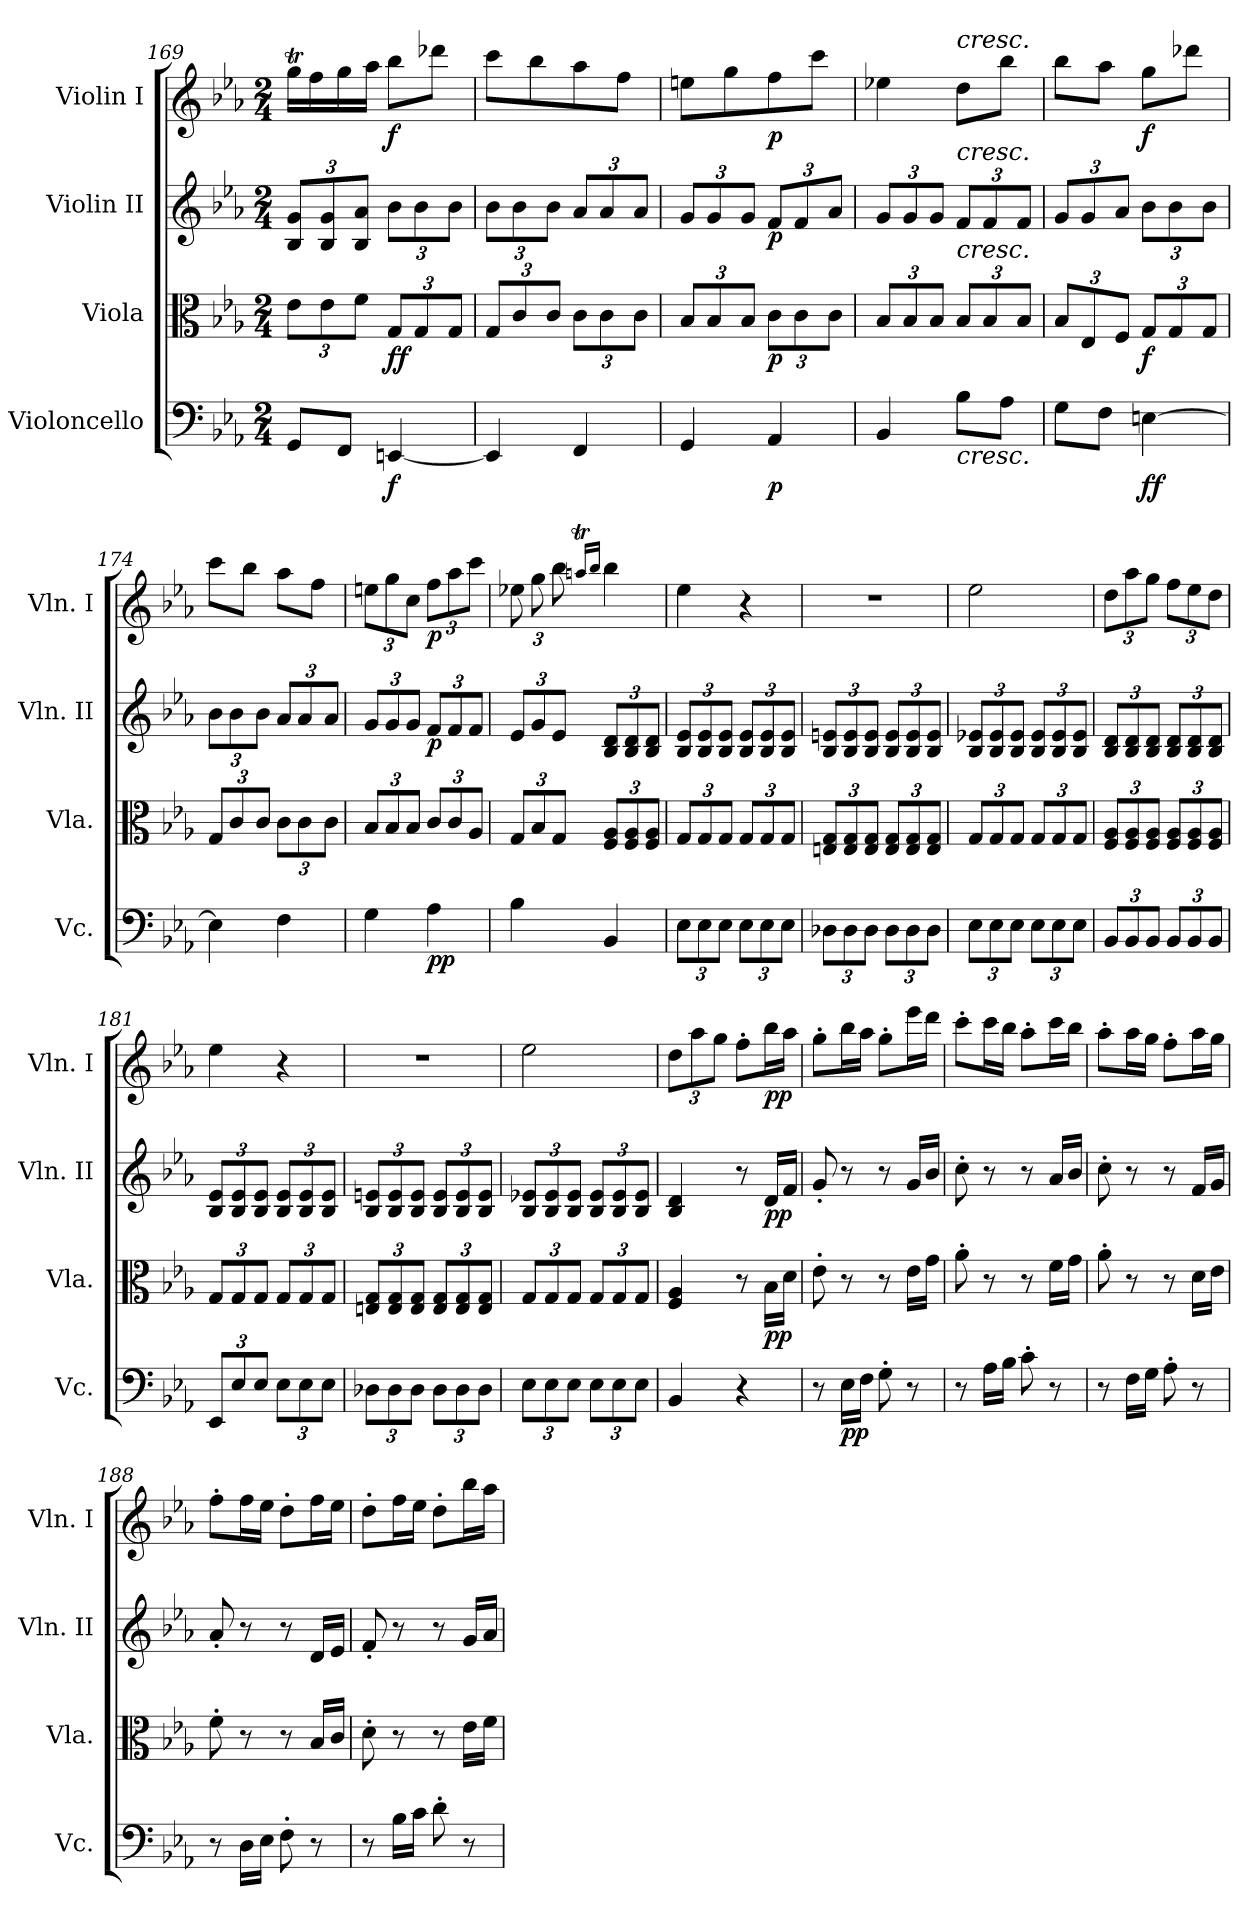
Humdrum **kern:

**kern	**dynam	**kern	**dynam	**kern	**dynam	**kern	**dynam
*part4	*part4	*part3	*part3	*part2	*part2	*part1	*part1
*staff4	*staff4	*staff3	*staff3	*staff2	*staff2	*staff1	*staff1
*I"Violoncello	*	*I"Viola	*	*I"Violin II	*	*I"Violin I	*
*I'Vc.	*	*I'Vla.	*	*I'Vln. II	*	*I'Vln. I	*
*clefF4	*	*clefC3	*	*clefG2	*	*clefG2	*
*k[b-e-a-]	*	*k[b-e-a-]	*	*k[b-e-a-]	*	*k[b-e-a-]	*
*M2/4	*	*M2/4	*	*M2/4	*	*M2/4	*
*	*	*Xbrackettup	*	*Xbrackettup	*	*	*
=169	=169	=169	=169	=169	=169	=169	=169
8GG/L	.	12e-\L	.	12B-/ 12g/L	.	16ggt\LL	.
.	.	.	.	.	.	16ff\	.
.	.	12e-\	.	12B-/ 12g/	.	.	.
8FF/J	.	.	.	.	.	16gg\	.
.	.	12f\J	.	12B-/ 12a-/J	.	.	.
.	.	.	.	.	.	16aa-\JJ	.
!	!LO:DY:b	!	!LO:DY:b	!	!	!	!
!	!	!	!LO:DY:n=1:b	!	!	!	!LO:DY:b
[4EEn/	f	12G/L	f f	12b-\L	.	8bb-\L	f
.	.	12G/	.	12b-\	.	.	.
.	.	.	.	.	.	8ddd-X\J	.
.	.	12G/J	.	12b-\J	.	.	.
=170	=170	=170	=170	=170	=170	=170	=170
4EE/]	.	12G/L	.	12b-\L	.	8ccc\L	.
.	.	12c/	.	12b-\	.	.	.
.	.	.	.	.	.	8bb-\	.
.	.	12c/J	.	12b-\J	.	.	.
4FF/	.	12c\L	.	12a-/L	.	8aa-\	.
.	.	12c\	.	12a-/	.	.	.
.	.	.	.	.	.	8ff\J	.
.	.	12c\J	.	12a-/J	.	.	.
=171	=171	=171	=171	=171	=171	=171	=171
4GG/	.	12B-/L	.	12g/L	.	8een\L	.
.	.	12B-/	.	12g/	.	.	.
.	.	.	.	.	.	8gg\	.
.	.	12B-/J	.	12g/J	.	.	.
!	!LO:DY:b	!	!LO:DY:b	!	!LO:DY:b	!	!LO:DY:b
4AA-/	p	12c\L	p	12f/L	p	8ff\	p
.	.	12c\	.	12f/	.	.	.
.	.	.	.	.	.	8ccc\J	.
.	.	12c\J	.	12a-/J	.	.	.
=172	=172	=172	=172	=172	=172	=172	=172
4BB-/	.	12B-/L	.	12g/L	.	4ee-X\	.
.	.	12B-/	.	12g/	.	.	.
.	.	12B-/J	.	12g/J	.	.	.
!	!	!	!	!	!	!LO:TX:a:i:t=cresc.	!
!	!	!	!	!LO:TX:a:i:t=cresc.	!	!	!
!	!	!LO:TX:a:i:t=cresc.	!	!	!	!	!
!LO:TX:b:i:t=cresc.	!	!	!	!	!	!	!
8B-\L	.	12B-/L	.	12f/L	.	8dd\L	.
.	.	12B-/	.	12f/	.	.	.
8A-\J	.	.	.	.	.	8bb-\J	.
.	.	12B-/J	.	12f/J	.	.	.
=173	=173	=173	=173	=173	=173	=173	=173
8G\L	.	12B-/L	.	12g/L	.	8bb-\L	.
.	.	12E-/	.	12g/	.	.	.
8F\J	.	.	.	.	.	8aa-\J	.
.	.	12F/J	.	12a-/J	.	.	.
!	!LO:DY:b	!	!	!	!	!	!
!	!LO:DY:n=1:b	!	!LO:DY:b	!	!	!	!LO:DY:b
[4En\	f f	12G/L	f	12b-\L	.	8gg\L	f
.	.	12G/	.	12b-\	.	.	.
.	.	.	.	.	.	8ddd-X\J	.
.	.	12G/J	.	12b-\J	.	.	.
!!LO:LB:g=z
=174	=174	=174	=174	=174	=174	=174	=174
4E\]	.	12G/L	.	12b-\L	.	8ccc\L	.
.	.	12c/	.	12b-\	.	.	.
.	.	.	.	.	.	8bb-\J	.
.	.	12c/J	.	12b-\J	.	.	.
4F\	.	12c\L	.	12a-/L	.	8aa-\L	.
.	.	12c\	.	12a-/	.	.	.
.	.	.	.	.	.	8ff\J	.
.	.	12c\J	.	12a-/J	.	.	.
!!LO:PB:g=z
=175	=175	=175	=175	=175	=175	=175	=175
*	*	*	*	*	*	*Xbrackettup	*
4G\	.	12B-/L	.	12g/L	.	12een\L	.
.	.	12B-/	.	12g/	.	12gg\	.
.	.	12B-/J	.	12g/J	.	12cc\J	.
!	!LO:DY:b	!	!	!	!	!	!
!	!LO:DY:n=1:b	!	!	!	!LO:DY:b	!	!LO:DY:b
4A-\	p p	12c/L	.	12f/L	p	12ff\L	p
.	.	12c/	.	12f/	.	12aa-\	.
.	.	12A-/J	.	12f/J	.	12ccc\J	.
=176	=176	=176	=176	=176	=176	=176	=176
4B-\	.	12G/L	.	12e-/L	.	12ee-X\	.
.	.	12B-/	.	12g/	.	12gg\	.
.	.	12G/J	.	12e-/J	.	12bb-\	.
.	.	.	.	.	.	16qaant/LL	.
.	.	.	.	.	.	16qbb-/JJ	.
4BB-/	.	12F/ 12A-/L	.	12B-/ 12d/L	.	4bb-\	.
.	.	12F/ 12A-/	.	12B-/ 12d/	.	.	.
.	.	12F/ 12A-/J	.	12B-/ 12d/J	.	.	.
=177	=177	=177	=177	=177	=177	=177	=177
*Xbrackettup	*	*	*	*	*	*	*
12E-\L	.	12G/L	.	12B-/ 12e-/L	.	4ee-\	.
12E-\	.	12G/	.	12B-/ 12e-/	.	.	.
12E-\J	.	12G/J	.	12B-/ 12e-/J	.	.	.
12E-\L	.	12G/L	.	12B-/ 12e-/L	.	4r	.
12E-\	.	12G/	.	12B-/ 12e-/	.	.	.
12E-\J	.	12G/J	.	12B-/ 12e-/J	.	.	.
=178	=178	=178	=178	=178	=178	=178	=178
12D-X\L	.	12En/ 12G/L	.	12B-/ 12en/L	.	2r	.
12D-\	.	12E/ 12G/	.	12B-/ 12e/	.	.	.
12D-\J	.	12E/ 12G/J	.	12B-/ 12e/J	.	.	.
12D-\L	.	12E/ 12G/L	.	12B-/ 12e/L	.	.	.
12D-\	.	12E/ 12G/	.	12B-/ 12e/	.	.	.
12D-\J	.	12E/ 12G/J	.	12B-/ 12e/J	.	.	.
=179	=179	=179	=179	=179	=179	=179	=179
12E-\L	.	12G/L	.	12B-/ 12e-X/L	.	2ee-\	.
12E-\	.	12G/	.	12B-/ 12e-/	.	.	.
12E-\J	.	12G/J	.	12B-/ 12e-/J	.	.	.
12E-\L	.	12G/L	.	12B-/ 12e-/L	.	.	.
12E-\	.	12G/	.	12B-/ 12e-/	.	.	.
12E-\J	.	12G/J	.	12B-/ 12e-/J	.	.	.
=180	=180	=180	=180	=180	=180	=180	=180
12BB-/L	.	12F/ 12A-/L	.	12B-/ 12d/L	.	12dd\L	.
12BB-/	.	12F/ 12A-/	.	12B-/ 12d/	.	12aa-\	.
12BB-/J	.	12F/ 12A-/J	.	12B-/ 12d/J	.	12gg\J	.
12BB-/L	.	12F/ 12A-/L	.	12B-/ 12d/L	.	12ff\L	.
12BB-/	.	12F/ 12A-/	.	12B-/ 12d/	.	12ee-\	.
12BB-/J	.	12F/ 12A-/J	.	12B-/ 12d/J	.	12dd\J	.
!!LO:LB:g=z
=181	=181	=181	=181	=181	=181	=181	=181
12EE-/L	.	12G/L	.	12B-/ 12e-/L	.	4ee-\	.
12E-/	.	12G/	.	12B-/ 12e-/	.	.	.
12E-/J	.	12G/J	.	12B-/ 12e-/J	.	.	.
12E-\L	.	12G/L	.	12B-/ 12e-/L	.	4r	.
12E-\	.	12G/	.	12B-/ 12e-/	.	.	.
12E-\J	.	12G/J	.	12B-/ 12e-/J	.	.	.
!!LO:LB:g=z
=182	=182	=182	=182	=182	=182	=182	=182
12D-X\L	.	12En/ 12G/L	.	12B-/ 12en/L	.	2r	.
12D-\	.	12E/ 12G/	.	12B-/ 12e/	.	.	.
12D-\J	.	12E/ 12G/J	.	12B-/ 12e/J	.	.	.
12D-\L	.	12E/ 12G/L	.	12B-/ 12e/L	.	.	.
12D-\	.	12E/ 12G/	.	12B-/ 12e/	.	.	.
12D-\J	.	12E/ 12G/J	.	12B-/ 12e/J	.	.	.
=183	=183	=183	=183	=183	=183	=183	=183
12E-\L	.	12G/L	.	12B-/ 12e-X/L	.	2ee-\	.
12E-\	.	12G/	.	12B-/ 12e-/	.	.	.
12E-\J	.	12G/J	.	12B-/ 12e-/J	.	.	.
12E-\L	.	12G/L	.	12B-/ 12e-/L	.	.	.
12E-\	.	12G/	.	12B-/ 12e-/	.	.	.
12E-\J	.	12G/J	.	12B-/ 12e-/J	.	.	.
=184	=184	=184	=184	=184	=184	=184	=184
4BB-/	.	4F/ 4A-/	.	4B-/ 4d/	.	12dd\L	.
.	.	.	.	.	.	12aa-\	.
.	.	.	.	.	.	12gg\J	.
4r	.	8r	.	8r	.	8ff'\L	.
!	!	!	!LO:DY:b	!	!LO:DY:b	!	!LO:DY:b
.	.	16B-\LL	pp	16d/LL	pp	16bb-\L	pp
.	.	16d\JJ	.	16f/JJ	.	16aa-\JJ	.
=185	=185	=185	=185	=185	=185	=185	=185
8r	.	8e-'\	.	8g'/	.	8gg'\L	.
!	!LO:DY:b	!	!	!	!	!	!
16E-\LL	pp	8r	.	8r	.	16bb-\L	.
16F\JJ	.	.	.	.	.	16aa-\JJ	.
8G'\	.	8r	.	8r	.	8gg'\L	.
8r	.	16e-\LL	.	16g/LL	.	16eee-\L	.
.	.	16g\JJ	.	16b-/JJ	.	16ddd\JJ	.
=186	=186	=186	=186	=186	=186	=186	=186
8r	.	8a-'\	.	8cc'\	.	8ccc'\L	.
16A-\LL	.	8r	.	8r	.	16ccc\L	.
16B-\JJ	.	.	.	.	.	16bb-\JJ	.
8c'\	.	8r	.	8r	.	8aa-'\L	.
8r	.	16f\LL	.	16a-/LL	.	16ccc\L	.
.	.	16g\JJ	.	16b-/JJ	.	16bb-\JJ	.
=187	=187	=187	=187	=187	=187	=187	=187
8r	.	8a-'\	.	8cc'\	.	8aa-'\L	.
16F\LL	.	8r	.	8r	.	16aa-\L	.
16G\JJ	.	.	.	.	.	16gg\JJ	.
8A-'\	.	8r	.	8r	.	8ff'\L	.
8r	.	16d\LL	.	16f/LL	.	16aa-\L	.
.	.	16e-\JJ	.	16g/JJ	.	16gg\JJ	.
=188	=188	=188	=188	=188	=188	=188	=188
8r	.	8f'\	.	8a-'/	.	8ff'\L	.
16D\LL	.	8r	.	8r	.	16ff\L	.
16E-\JJ	.	.	.	.	.	16ee-\JJ	.
8F'\	.	8r	.	8r	.	8dd'\L	.
8r	.	16B-/LL	.	16d/LL	.	16ff\L	.
.	.	16c/JJ	.	16e-/JJ	.	16ee-\JJ	.
!!LO:PB:g=z
=189	=189	=189	=189	=189	=189	=189	=189
8r	.	8d'\	.	8f'/	.	8dd'\L	.
16B-\LL	.	8r	.	8r	.	16ff\L	.
16c\JJ	.	.	.	.	.	16ee-\JJ	.
8d'\	.	8r	.	8r	.	8dd'\L	.
8r	.	16e-\LL	.	16g/LL	.	16bb-\L	.
.	.	16f\JJ	.	16a-/JJ	.	16aa-\JJ	.
=	=	=	=	=	=	=	=
*-	*-	*-	*-	*-	*-	*-	*-
